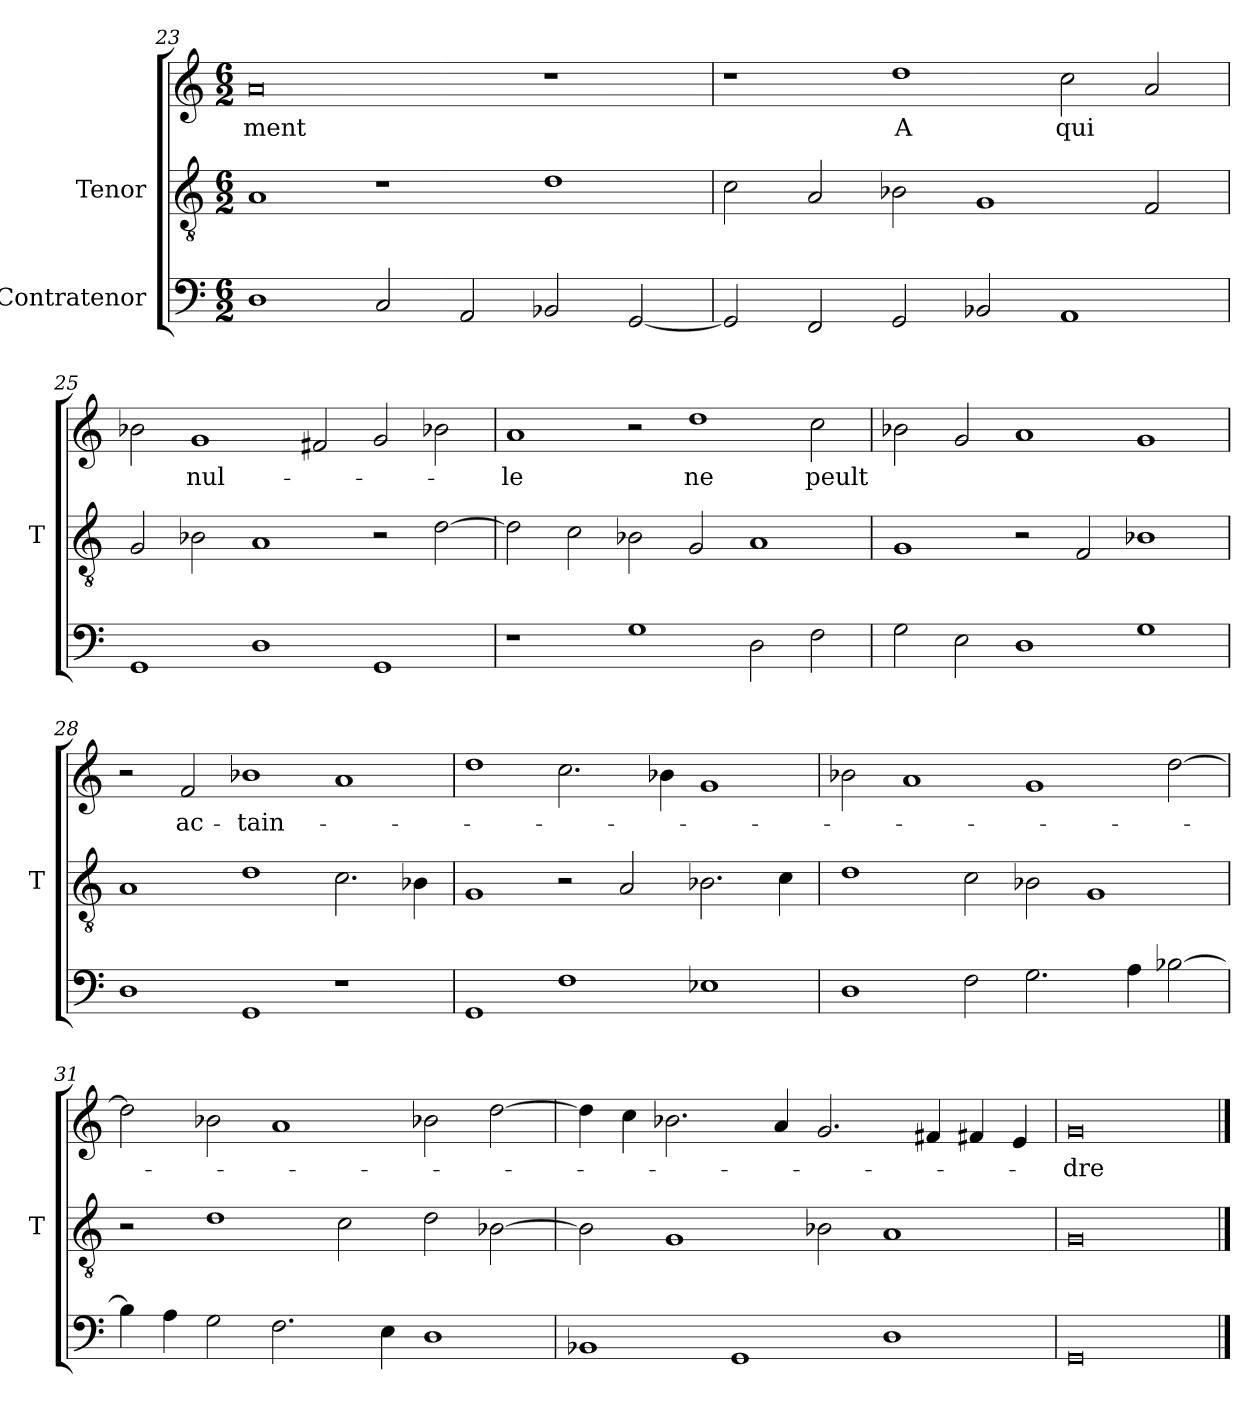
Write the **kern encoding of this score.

**kern	**kern	**kern	**text
*part3	*part2	*part1	*part1
*staff3	*staff2	*staff1	*staff1
*I"Contratenor	*I"Tenor	*	*
*	*I'T	*	*
*clefF4	*clefGv2	*clefG2	*
*M6/2	*M6/2	*M6/2	*
=23	=23	=23	=23
1D	1A	0a	-ment
2C	1r	.	.
2AA	.	.	.
2BB-X	1d	1r	.
[2GG	.	.	.
=24	=24	=24	=24
2GG]	2c	1r	.
2FF	2A	.	.
2GG	2B-X	1dd	-A
2BB-X	1G	.	.
1AA	.	2cc	-qui
.	2F	2a	.
=25	=25	=25	=25
1GG	2G	2b-X	.
.	2B-X	1g	nul-
1D	1A	.	.
.	.	2f#X	.
1GG	2r	2g	.
.	[2d	2b-X	.
=26	=26	=26	=26
1r	2d]	1a	-le
.	2c	.	.
1G	2B-X	2r	.
.	2G	1dd	-ne
2D	1A	.	.
2F	.	2cc	-peult
=27	=27	=27	=27
2G	1G	2b-X	.
2E	.	2g	.
1D	2r	1a	.
.	2F	.	.
1G	1B-X	1g	.
=28	=28	=28	=28
1D	1A	2r	.
.	.	2f	ac-
1GG	1d	1b-X	-tain-
1r	2.c	1a	.
.	4B-X	.	.
=29	=29	=29	=29
1GG	1G	1dd	.
1F	2r	2.cc	.
.	2A	.	.
.	.	4b-X	.
1E-X	2.B-X	1g	.
.	4c	.	.
=30	=30	=30	=30
1D	1d	2b-X	.
.	.	1a	.
2F	2c	.	.
2.G	2B-X	1g	.
.	1G	.	.
4A	.	.	.
[2B-X	.	[2dd	.
=31	=31	=31	=31
4B-]	2r	2dd]	.
4A	.	.	.
2G	1d	2b-X	.
2.F	.	1a	.
.	2c	.	.
4E	.	.	.
1D	2d	2b-X	.
.	[2B-X	[2dd	.
=32	=32	=32	=32
1BB-X	2B-]	4dd]	.
.	.	4cc	.
.	1G	2.b-X	.
1GG	.	.	.
.	.	4a	.
.	2B-X	2.g	.
1D	1A	.	.
.	.	4f#X	.
.	.	4f#X	.
.	.	4e	.
=33	=33	=33	=33
0GG	0G	0g	-dre
==	==	==	==
*-	*-	*-	*-
